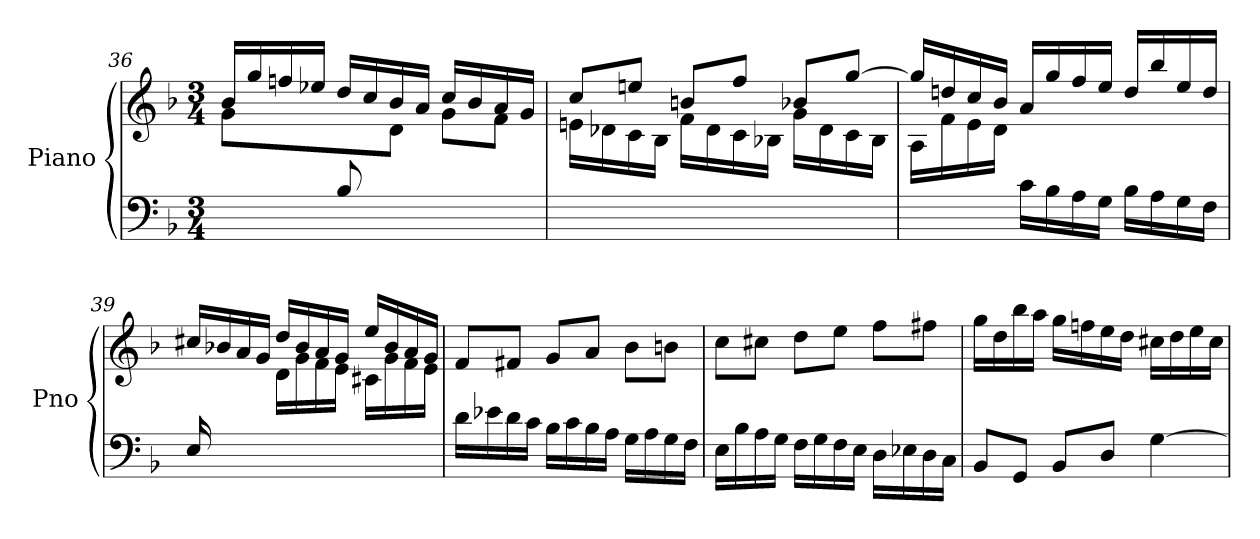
**kern	**kern
*part1	*part1
*staff2	*staff1
*I"Piano	*
*I'Pno	*
!!LO:LB:g=z
*clefF4	*clefG2
*k[b-]	*k[b-]
*M3/4	*M3/4
=36	=36
*	*^
8ryy	16b-/LL	8g\L
.	16gg/	.
8G/J	16ffn/	4ryy
.	16ee-X/JJ	.
8B-/L	16dd/LL	.
.	16cc/	.
4.ryy	16b-/	8d\J
.	16a/JJ	.
.	16cc/LL	8g\L
.	16b-/	.
.	16a/	8f\J
.	16g/JJ	.
=37	=37	=37
2.ryy	8cc/L	16en\LL
.	.	16d-X\
.	8een/J	16c\
.	.	16B-\JJ
.	8bn/L	16f\LL
.	.	16d-\
.	8ff/J	16c\
.	.	16B-X\JJ
.	8b-X/L	16g\LL
.	.	16d-\
.	[8gg/J	16c\
.	.	16B-\JJ
=38	=38	=38
4ryy	16gg/LL]	16A\LL
.	16ddn/	16f\
.	16cc/	16e\
.	16b-/JJ	16d\JJ
16c\LL	16a/LL	2ryy
16B-\	16gg/	.
16A\	16ff/	.
16G\JJ	16ee/JJ	.
16B-\LL	16dd/LL	.
16A\	16bb-/	.
16G\	16ee/	.
16F\JJ	16dd/JJ	.
!!LO:LB:g=z	!!
=39	=39	=39
16E/LL	16cc#X/LL	16ryy
2ryy	16b-X/	16g\
.	16a/	16f\
.	16g/JJ	16e\JJ
.	16dd/LL	16d\LL
.	16b-/	16g\
.	16a/	16f\
.	16g/JJ	16e\JJ
.	16ee/LL	16c#X\LL
8.ryy	16b-/	16g\
.	16a/	16f\
.	16g/JJ	16e\JJ
*	*v	*v
=40	=40
16d\LL	8f/L
16e-X\	.
16d\	8f#X/J
16c\JJ	.
16B-\LL	8g/L
16c\	.
16B-\	8a/J
16A\JJ	.
16G\LL	8b-\L
16A\	.
16G\	8bn\J
16F\JJ	.
!!LO:LB:g=z
=41	=41
16E\LL	8cc\L
16B-\	.
16A\	8cc#X\J
16G\JJ	.
16F\LL	8dd\L
16G\	.
16F\	8ee\J
16E\JJ	.
16D\LL	8ff\L
16E-X\	.
16D\	8ff#X\J
16C\JJ	.
=42	=42
8BB-/L	16gg\LL
.	16dd\
8GG/J	16bb-\
.	16aa\JJ
8BB-/L	16gg\LL
.	16ffn\
8D/J	16ee\
.	16dd\JJ
[4G\	16cc#X\LL
.	16dd\
.	16ee\
.	16cc#\JJ
=	=
*-	*-
